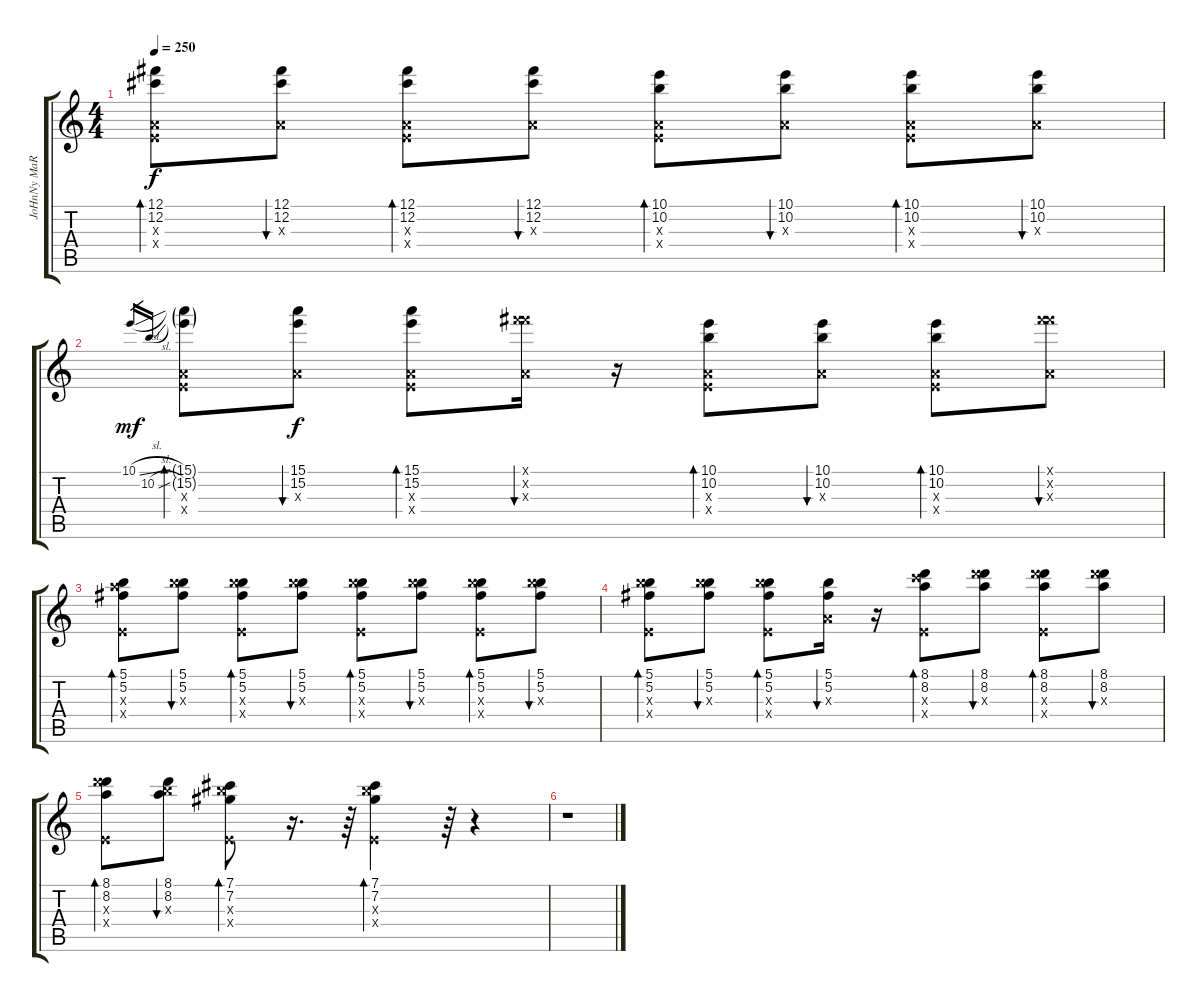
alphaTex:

\track ("JoHnNy MaRr" "JoHnNy MaR") {instrument electricguitarclean}
\staff {score tabs}
\tuning (Gb4 Db4 A3 E3 B2 Gb2) {hide}
\ts (4 4)
\tempo 250
\clef g2
\ks c
(12.1 12.2 0.3{x} 0.4{x}).8{bd 30 dy f} (12.1 12.2 0.3{x}).8{bu 30} (12.1 12.2 0.3{x} 0.4{x}).8{bd 30} (12.1 12.2 0.3{x}).8{bu 30} (10.1 10.2 0.3{x} 0.4{x}).8{bd 30} (10.1 10.2 0.3{x}).8{bu 30} (10.1 10.2 0.3{x} 0.4{x}).8{bd 30} (10.1 10.2 0.3{x}).8{bu 30} |
10.1{sl}.16{gr dy mf} 10.2{sl}.16{gr} (15.1{g} 15.2{g} 0.3{x} 0.4{x}).8{bd 30} (15.1 15.2 0.3{x}).8{bu 30 dy f} (15.1 15.2 0.3{x} 0.4{x}).8{bd 30} (12.1{x} 17.2{x} 0.3{x}).16{bu 30} r.16 (10.1 10.2 0.3{x} 0.4{x}).8{bd 30} (10.1 10.2 0.3{x}).8{bu 30} (10.1 10.2 0.3{x} 0.4{x}).8{bd 30} (12.1{x} 17.2{x} 0.3{x}).8{bu 30} |
(5.1 5.2 12.3{x} 0.4{x}).8{bd 30} (5.1 5.2 14.3{x}).8{bu 30} (5.1 5.2 14.3{x} 0.4{x}).8{bd 30} (5.1 5.2 14.3{x}).8{bu 30} (5.1 5.2 14.3{x} 0.4{x}).8{bd 30} (5.1 5.2 14.3{x}).8{bu 30} (5.1 5.2 14.3{x} 0.4{x}).8{bd 30} (5.1 5.2 14.3{x}).8{bu 30} |
(5.1 5.2 14.3{x} 0.4{x}).8{bd 30} (5.1 5.2 14.3{x}).8{bu 30} (5.1 5.2 14.3{x} 0.4{x}).8{bd 30} (5.1 5.2 0.3{x}).16{bu 30} r.16 (8.1 8.2 15.3{x} 0.4{x}).8{bd 30} (8.1 8.2 17.3{x}).8{bu 30} (8.1 8.2 17.3{x} 0.4{x}).8{bd 30} (8.1 8.2 17.3{x}).8{bu 30} |
(8.1 8.2 17.3{x} 0.4{x}).8{bd 30} (8.1 8.2 14.3{x}).8{bu 30} (7.1 7.2 14.3{x} 0.4{x}).8{bd 30} r.16{d} r.64 (7.1 7.2 14.3{x} 0.4{x}).4{bd 30} r.64 r.4 |
r.1
